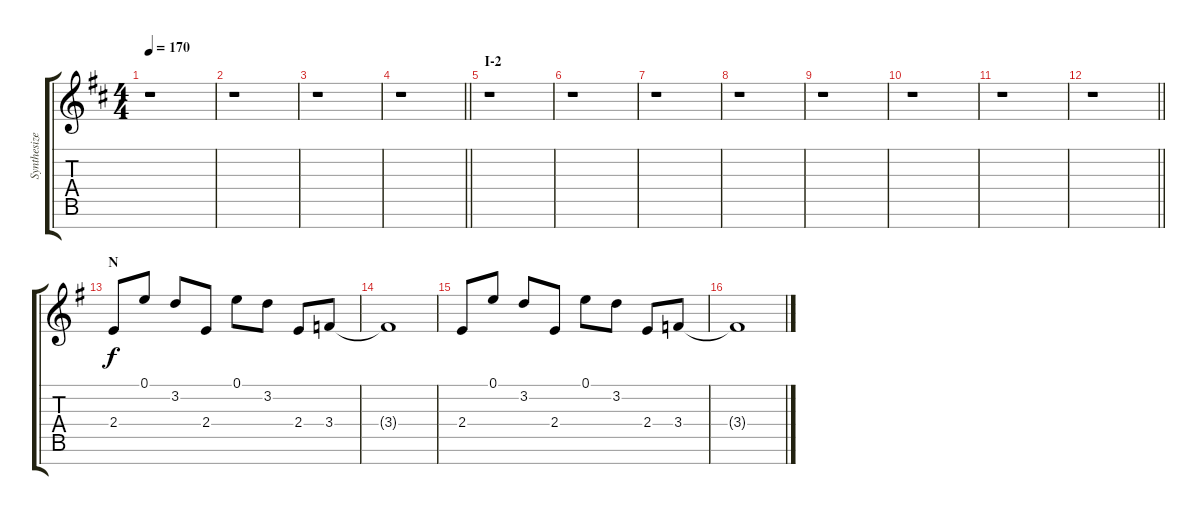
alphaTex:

\track ("Synthesizer II" "Synthesize") {instrument harpsichord}
\staff {score tabs}
\tuning (E5 B4 G4 D4 A3 E3 B2) {hide}
\ts (4 4)
\tempo 170
\clef g2
\ks d
r.1{dy f} |
r.1 |
r.1 |
\barLineRight lightlight
r.1 |
\section ("" "I-2")
r.1 |
r.1 |
r.1 |
r.1 |
r.1 |
r.1 |
r.1 |
\barLineRight lightlight
r.1 |
\section ("" "N")
\ks g
2.4.8 0.1.8 3.2.8 2.4.8 0.1.8 3.2.8 2.4.8 3.4.8 |
3.4{t}.1 |
2.4.8 0.1.8 3.2.8 2.4.8 0.1.8 3.2.8 2.4.8 3.4.8 |
3.4{t}.1
